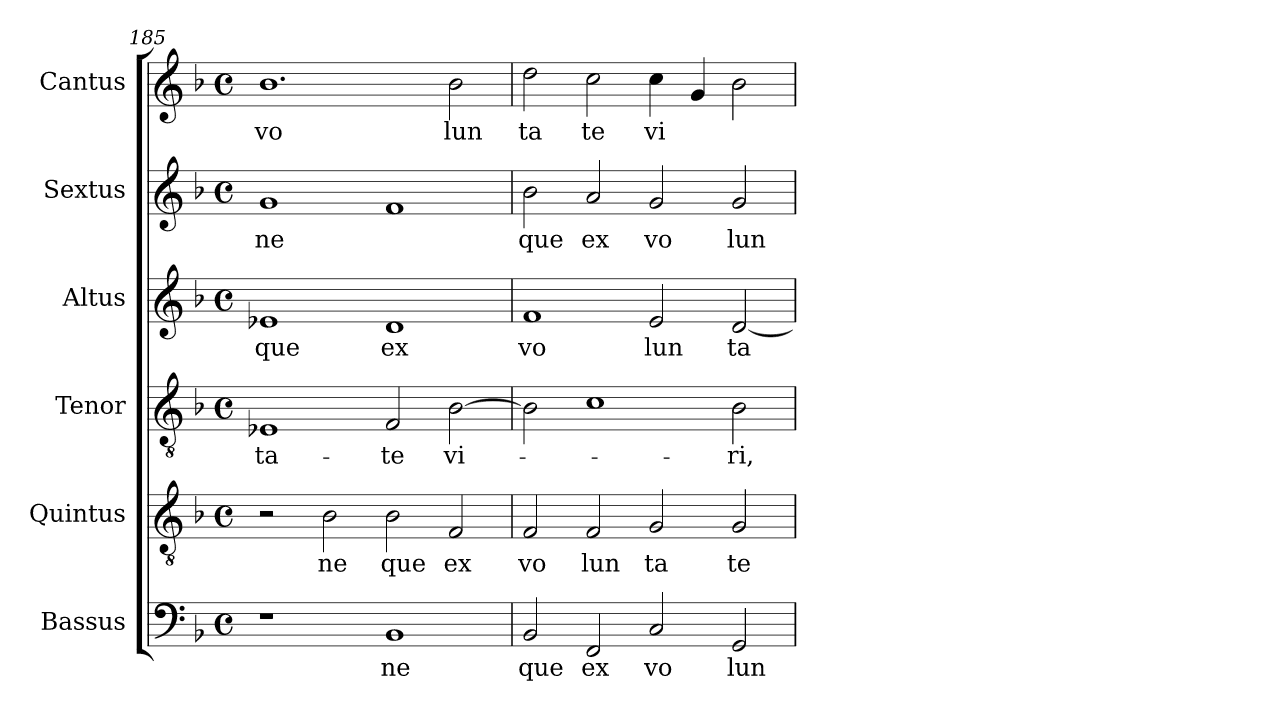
**kern	**text	**kern	**text	**kern	**text	**kern	**text	**kern	**text	**kern	**text
*part6	*part6	*part5	*part5	*part4	*part4	*part3	*part3	*part2	*part2	*part1	*part1
*staff6	*staff6	*staff5	*staff5	*staff4	*staff4	*staff3	*staff3	*staff2	*staff2	*staff1	*staff1
*I"Bassus	*	*I"Quintus	*	*I"Tenor	*	*I"Altus	*	*I"Sextus	*	*I"Cantus	*
*I'Bassus	*	*I'Quintus	*	*I'Tenor	*	*I'Altus	*	*I'Sextus	*	*I'Cantus	*
*clefF4	*	*clefGv2	*	*clefGv2	*	*clefG2	*	*clefG2	*	*clefG2	*
*k[b-]	*	*k[b-]	*	*k[b-]	*	*k[b-]	*	*k[b-]	*	*k[b-]	*
*F:	*	*F:	*	*F:	*	*F:	*	*F:	*	*F:	*
*M4/4	*	*M4/4	*	*M4/4	*	*M4/4	*	*M4/4	*	*M4/4	*
*met(c)	*	*met(c)	*	*met(c)	*	*met(c)	*	*met(c)	*	*met(c)	*
=185	=185	=185	=185	=185	=185	=185	=185	=185	=185	=185	=185
!	!	!	!	!	!LO:LY:b:cj	!	!LO:LY:b:cj	!	!LO:LY:b:cj	!	!LO:LY:b:cj
1r	.	2r	.	1E-X	-ta-	1e-X	que	1g	ne	1.b-	vo
!	!	!	!LO:LY:b:cj	!	!	!	!	!	!	!	!
.	.	2B-\	ne	.	.	.	.	.	.	.	.
!	!LO:LY:b:cj	!	!LO:LY:b:cj	!	!LO:LY:b:cj	!	!LO:LY:b:cj	!	!	!	!
1BB-	ne	2B-\	que	2F/	-te	1d	ex	1f	.	.	.
!	!	!	!LO:LY:b:cj	!	!LO:LY:b:cj	!	!	!	!	!	!LO:LY:b:cj
.	.	2F/	ex	[>2B-\	vi-	.	.	.	.	2b-\	lun
=186	=186	=186	=186	=186	=186	=186	=186	=186	=186	=186	=186
!	!LO:LY:b:cj	!	!LO:LY:b:cj	!	!	!	!LO:LY:b:cj	!	!LO:LY:b:cj	!	!LO:LY:b:cj
2BB-/	que	2F/	vo	2B-\]	.	1f	vo	2b-\	que	2dd\	ta
!	!LO:LY:b:cj	!	!LO:LY:b:cj	!	!	!	!	!	!LO:LY:b:cj	!	!LO:LY:b:cj
2FF/	ex	2F/	lun	1c	.	.	.	2a/	ex	2cc\	te
!	!LO:LY:b:cj	!	!LO:LY:b:cj	!	!	!	!LO:LY:b:cj	!	!LO:LY:b:cj	!	!LO:LY:b:cj
2C/	vo	2G/	ta	.	.	2e/	lun	2g/	vo	4cc\	vi
.	.	.	.	.	.	.	.	.	.	4g/	.
!	!LO:LY:b:cj	!	!LO:LY:b:cj	!	!LO:LY:b:cj	!	!LO:LY:b:cj	!	!LO:LY:b:cj	!	!
2GG/	lun	2G/	te	2B-\	-ri,	[<2d/	ta	2g/	lun	2b-\	.
=	=	=	=	=	=	=	=	=	=	=	=
*-	*-	*-	*-	*-	*-	*-	*-	*-	*-	*-	*-
